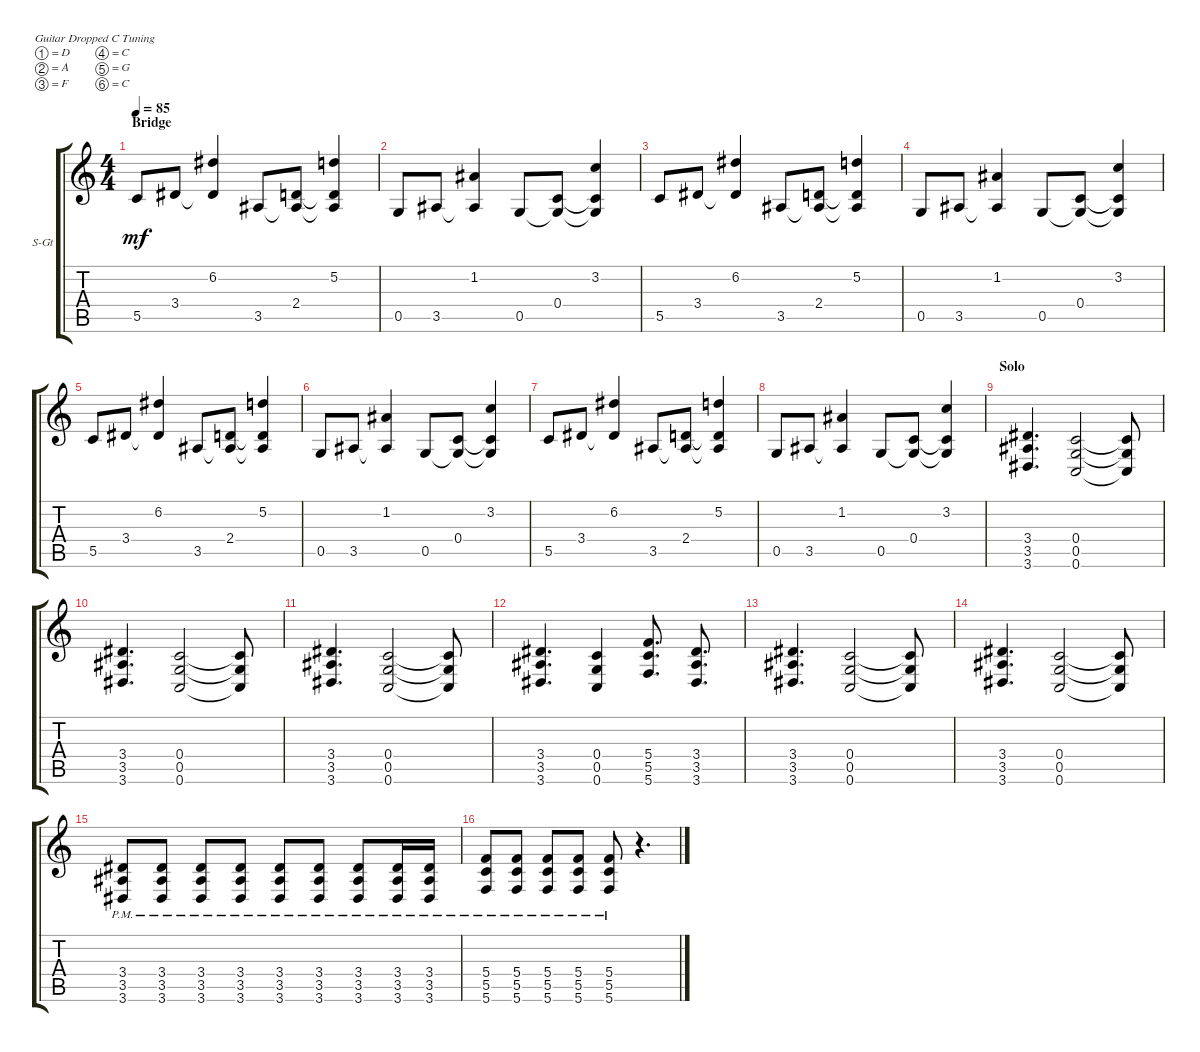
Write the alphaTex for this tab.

\bracketExtendMode groupsimilarinstruments
\firstSystemTrackNameOrientation horizontal
\otherSystemsTrackNameOrientation horizontal
\track ("Steel Guitar" "S-Gt") {instrument acousticguitarsteel}
\staff {score tabs}
\tuning (D4 A3 F3 C3 G2 C2)
\ts (4 4)
\section ("" "Bridge")
\tempo 85
\clef g2
\ks c
5.5.8{dy mf} 3.4.8 (3.4{t} 6.2).4 3.5.8 (3.5{t} 2.4).8 (2.4{t} 3.5{t} 5.2).4 |
0.5.8 3.5.8 (1.2 3.5{t}).4 0.5.8 (0.4 0.5{t}).8 (0.4{t} 3.2 0.5{t}).4 |
5.5.8 3.4.8 (3.4{t} 6.2).4 3.5.8 (3.5{t} 2.4).8 (2.4{t} 3.5{t} 5.2).4 |
0.5.8 3.5.8 (1.2 3.5{t}).4 0.5.8 (0.4 0.5{t}).8 (0.4{t} 3.2 0.5{t}).4 |
5.5.8 3.4.8 (3.4{t} 6.2).4 3.5.8 (3.5{t} 2.4).8 (2.4{t} 3.5{t} 5.2).4 |
0.5.8 3.5.8 (1.2 3.5{t}).4 0.5.8 (0.4 0.5{t}).8 (0.4{t} 3.2 0.5{t}).4 |
5.5.8 3.4.8 (3.4{t} 6.2).4 3.5.8 (3.5{t} 2.4).8 (2.4{t} 3.5{t} 5.2).4 |
0.5.8 3.5.8 (1.2 3.5{t}).4 0.5.8 (0.4 0.5{t}).8 (0.4{t} 3.2 0.5{t}).4 |
\section ("" "Solo")
(3.6 3.5 3.4).4{d} (0.6 0.5 0.4).2 (0.6{t} 0.5{t} 0.4{t}).8 |
(3.6 3.5 3.4).4{d} (0.6 0.5 0.4).2 (0.6{t} 0.5{t} 0.4{t}).8 |
(3.6 3.5 3.4).4{d} (0.6 0.5 0.4).2 (0.6{t} 0.5{t} 0.4{t}).8 |
(3.6 3.5 3.4).4{d} (0.6 0.5 0.4).4 (5.6 5.5 5.4).8{d} (3.6 3.5 3.4).8{d} |
(3.6 3.5 3.4).4{d} (0.6 0.5 0.4).2 (0.6{t} 0.5{t} 0.4{t}).8 |
(3.6 3.5 3.4).4{d} (0.6 0.5 0.4).2 (0.6{t} 0.5{t} 0.4{t}).8 |
(3.6{pm} 3.5{pm} 3.4{pm}).8 (3.6{pm} 3.5{pm} 3.4{pm}).8 (3.6{pm} 3.5{pm} 3.4{pm}).8 (3.6{pm} 3.5{pm} 3.4{pm}).8 (3.6{pm} 3.5{pm} 3.4{pm}).8 (3.6{pm} 3.5{pm} 3.4{pm}).8 (3.6{pm} 3.5{pm} 3.4{pm}).8 (3.6{pm} 3.5{pm} 3.4{pm}).16 (3.6{pm} 3.5{pm} 3.4{pm}).16 |
(5.6{pm} 5.5{pm} 5.4{pm}).8 (5.6{pm} 5.5{pm} 5.4{pm}).8 (5.6{pm} 5.5{pm} 5.4{pm}).8 (5.6{pm} 5.5{pm} 5.4{pm}).8 (5.6{pm} 5.5{pm} 5.4{pm}).8 r.4{d}
